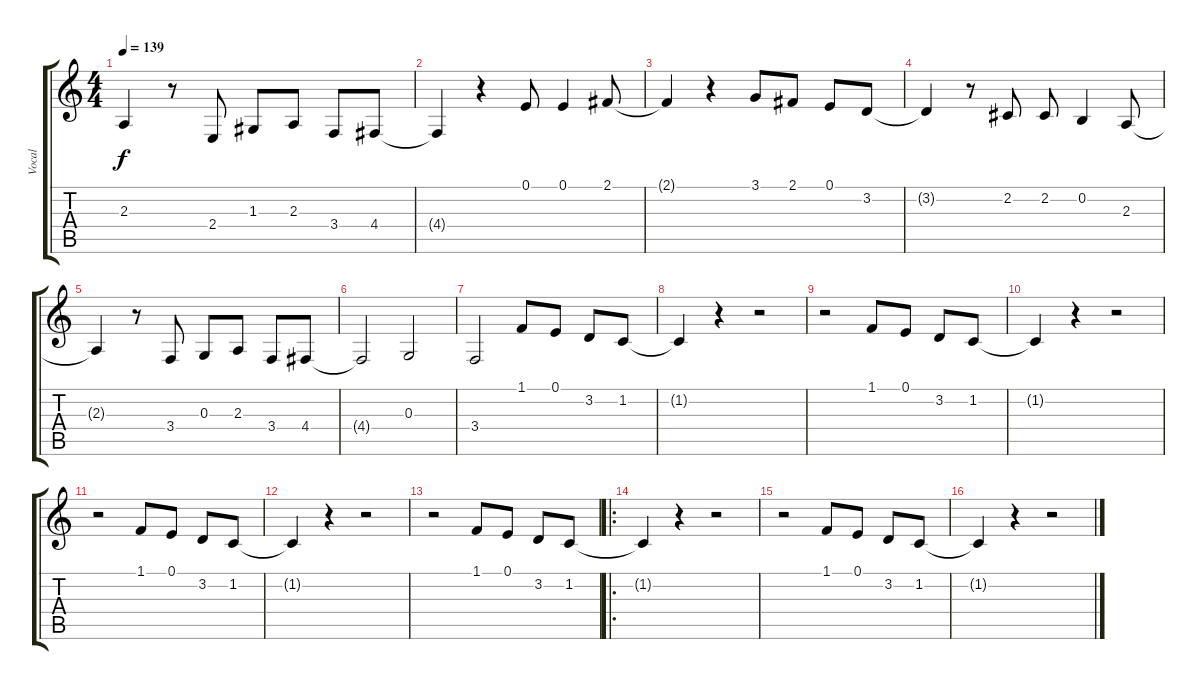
\track ("Vocal" "Vocal") {instrument englishhorn}
\staff {score tabs}
\tuning (E4 B3 G3 D3 A2 E2) {hide}
\ts (4 4)
\tempo 139
\clef g2
\ks c
2.3{t}.4{dy f} r.8 2.4.8 1.3.8 2.3.8 3.4.8 4.4.8 |
4.4{t}.4 r.4 0.1.8 0.1.4 2.1.8 |
2.1{t}.4 r.4 3.1.8 2.1.8 0.1.8 3.2.8 |
3.2{t}.4 r.8 2.2.8 2.2.8 0.2.4 2.3.8 |
2.3{t}.4 r.8 3.4.8 0.3.8 2.3.8 3.4.8 4.4.8 |
4.4{t}.2 0.3.2 |
3.4.2 1.1.8 0.1.8 3.2.8 1.2.8 |
1.2{t}.4 r.4 r.2 |
r.2 1.1.8 0.1.8 3.2.8 1.2.8 |
1.2{t}.4 r.4 r.2 |
r.2 1.1.8 0.1.8 3.2.8 1.2.8 |
1.2{t}.4 r.4 r.2 |
r.2 1.1.8 0.1.8 3.2.8 1.2.8 |
\ro
1.2{t}.4 r.4 r.2 |
r.2 1.1.8 0.1.8 3.2.8 1.2.8 |
1.2{t}.4 r.4 r.2
